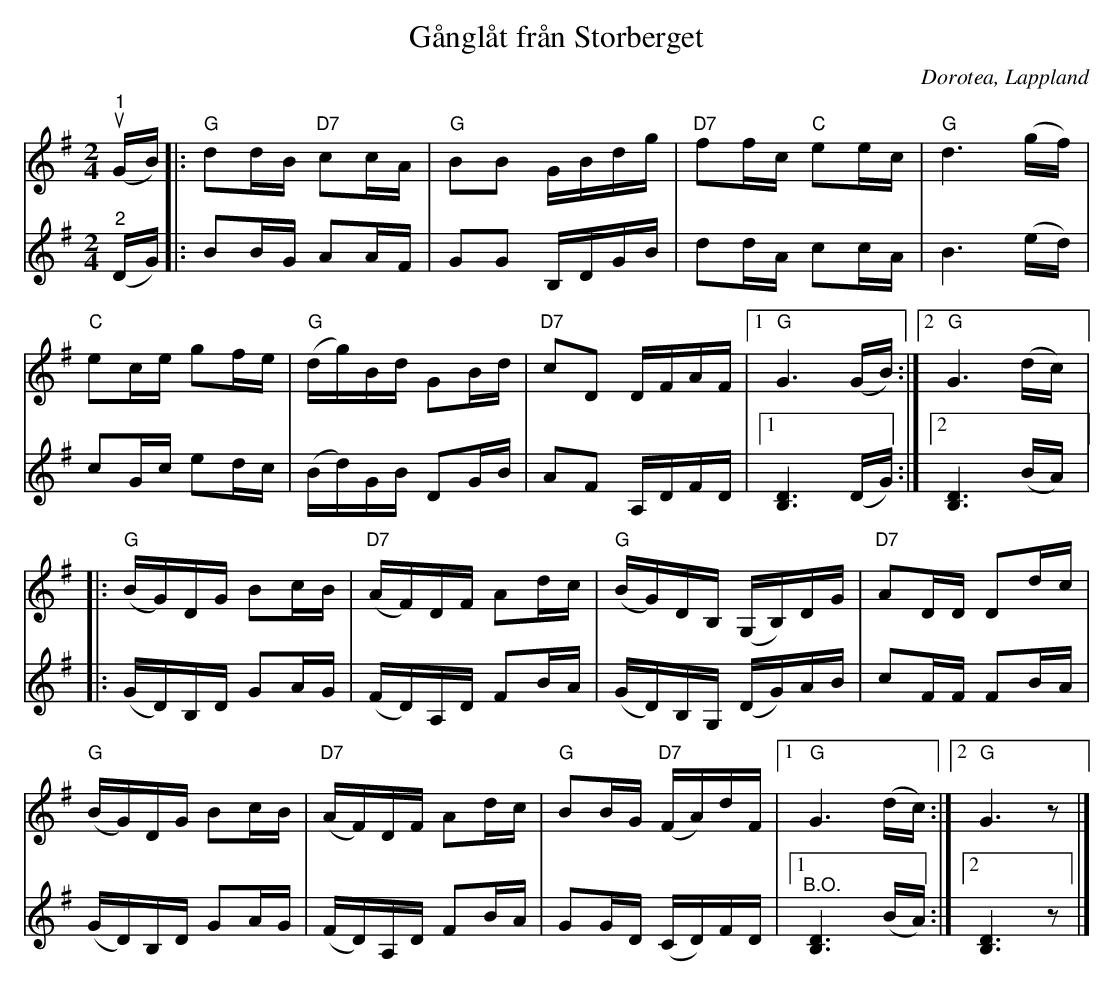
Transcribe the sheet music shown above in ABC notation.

X:1
T:Gånglåt från Storberget
O:Dorotea, Lappland
L:1/16
M:2/4
K:G
V:1
"^1"u (GB) |:"G" d2dB"D7" c2cA |"G" B2B2 GBdg |"D7" f2fc"C" e2ec |"G" d6 (gf) |
"C" e2ce g2fe |"G" (dg)Bd G2Bd |"D7" c2D2 DFAF |1"G" G6 (GB) :|2"G" G6 (dc) |:
"G" (BG)DG B2cB |"D7" (AF)DF A2dc |"G" (BG)DB, (G,B,)DG |"D7" A2DD D2dc |
"G" (BG)DG B2cB | "D7" (AF)DF A2dc |"G" B2BG"D7" (FA)dF |1"G" G6 (dc) :|2"G" G6 z2 |]
V:2
"^2" (DG) |: B2BG A2AF | G2G2 B,DGB | d2dA c2cA | B6 (ed) |
c2Gc e2dc | (Bd)GB D2GB | A2F2 A,DFD |1 [B,D]6 (DG) :|2 [B,D]6 (BA) |:
(GD)B,D G2AG | (FD)A,D F2BA | (GD)B,G, (DG)AB | c2FF F2BA |
(GD)B,D G2AG | (FD)A,D F2BA | G2GD (CD)FD |1 "^B.O." [B,D]6 (BA) :|2 [B,D]6 z2 |]
